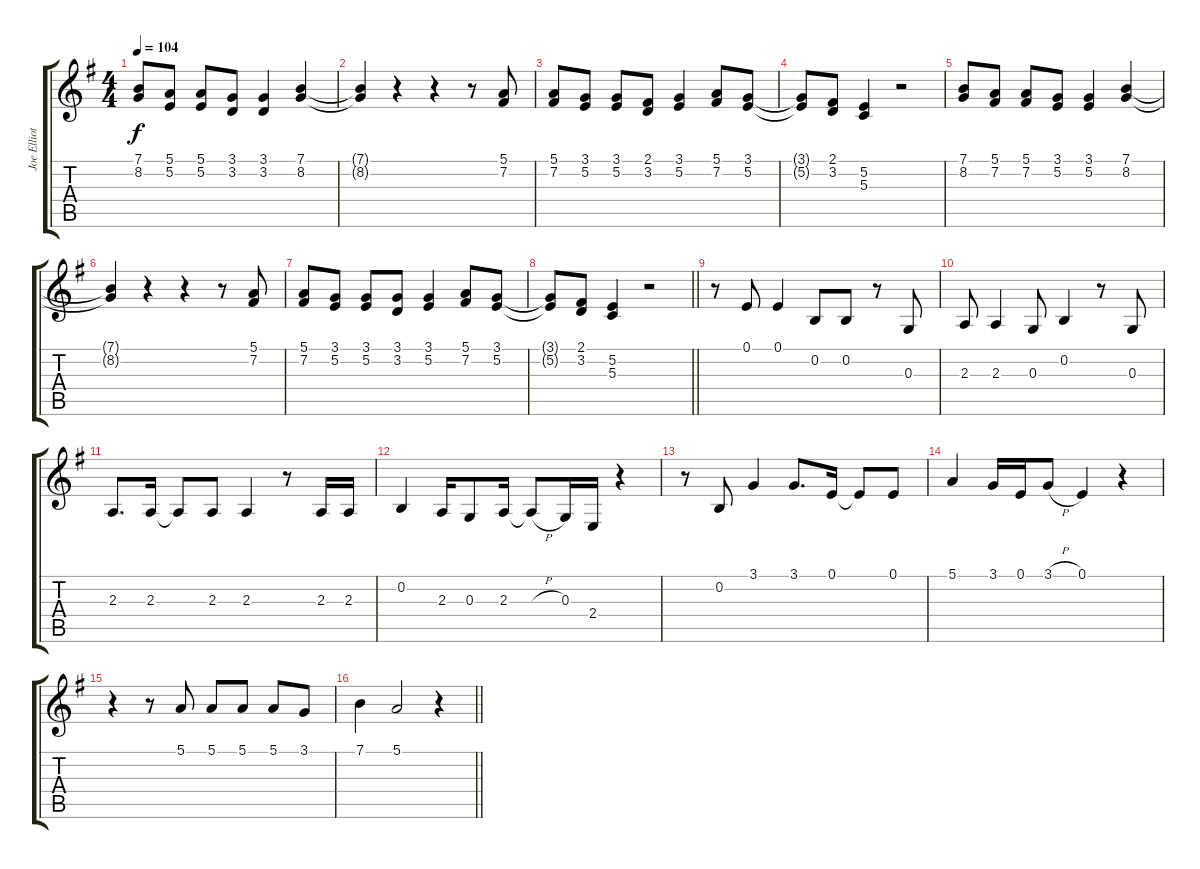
\track ("Joe Elliott" "Joe Elliot") {instrument lead1square}
\staff {score tabs}
\tuning (E4 B3 G3 D3 A2 E2) {hide}
\ts (4 4)
\tempo 104
\clef g2
\ks eminor
(7.1 8.2).8{dy f} (5.1 5.2).8 (5.1 5.2).8 (3.1 3.2).8 (3.1 3.2).4 (7.1 8.2).4 |
(7.1{t} 8.2{t}).4 r.4 r.4 r.8 (5.1 7.2).8 |
(5.1 7.2).8 (3.1 5.2).8 (3.1 5.2).8 (2.1 3.2).8 (3.1 5.2).4 (5.1 7.2).8 (3.1 5.2).8 |
(3.1{t} 5.2{t}).8 (2.1 3.2).8 (5.2 5.3).4 r.2 |
(7.1 8.2).8 (5.1 7.2).8 (5.1 7.2).8 (3.1 5.2).8 (3.1 5.2).4 (7.1 8.2).4 |
(7.1{t} 8.2{t}).4 r.4 r.4 r.8 (5.1 7.2).8 |
(5.1 7.2).8 (3.1 5.2).8 (3.1 5.2).8 (3.1 3.2).8 (3.1 5.2).4 (5.1 7.2).8 (3.1 5.2).8 |
\barLineRight lightlight
(3.1{t} 5.2{t}).8 (2.1 3.2).8 (5.2 5.3).4 r.2 |
r.8 0.1.8 0.1.4 0.2.8 0.2.8 r.8 0.3.8 |
2.3.8 2.3.4 0.3.8 0.2.4 r.8 0.3.8 |
2.3.8{d} 2.3.16 2.3{t}.8 2.3.8 2.3.4 r.8 2.3.16 2.3.16 |
0.2.4 2.3.16 0.3.8 2.3.16 2.3{h t}.8 0.3.16 2.4.16 r.4 |
r.8 0.2.8 3.1.4 3.1.8{d} 0.1.16 0.1{t}.8 0.1.8 |
5.1.4 3.1.16 0.1.16 3.1{h}.8 0.1.4 r.4 |
r.4 r.8 5.1.8 5.1.8 5.1.8 5.1.8 3.1.8 |
\barLineRight lightlight
7.1.4 5.1.2 r.4
